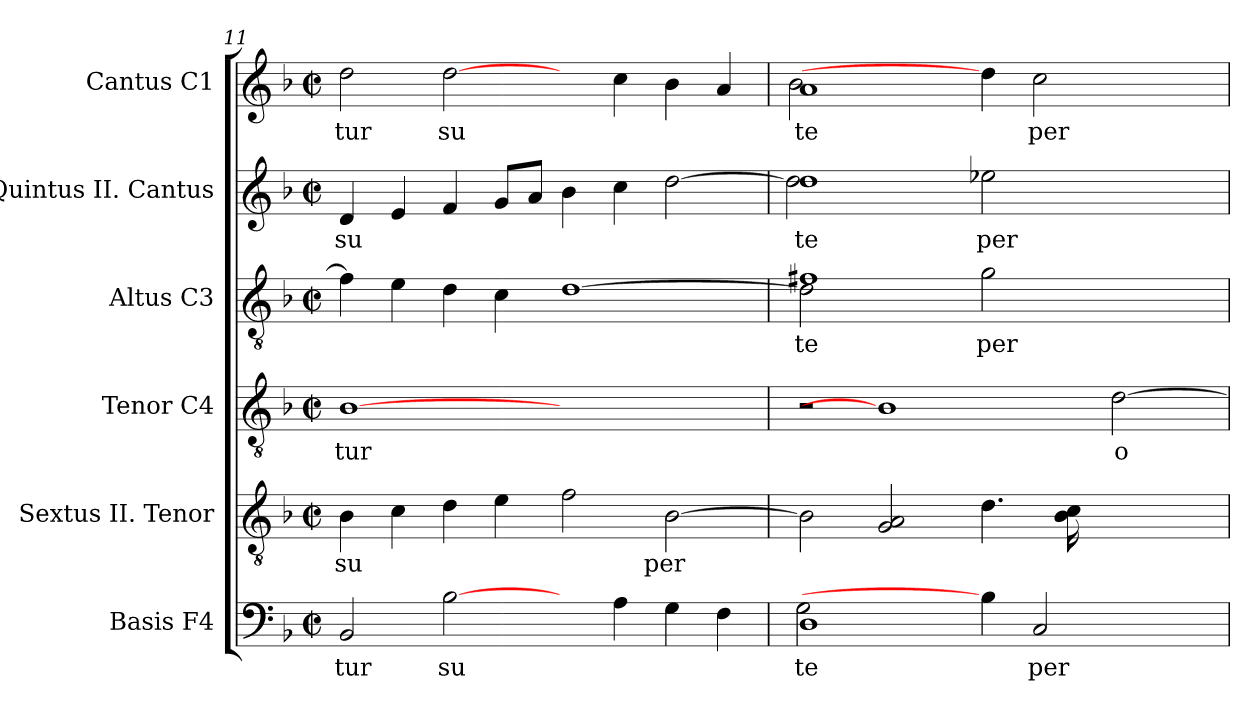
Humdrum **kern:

**kern	**text	**kern	**text	**kern	**text	**kern	**text	**kern	**text	**kern	**text
*part6	*part6	*part5	*part5	*part4	*part4	*part3	*part3	*part2	*part2	*part1	*part1
*staff6	*staff6	*staff5	*staff5	*staff4	*staff4	*staff3	*staff3	*staff2	*staff2	*staff1	*staff1
*I"Basis  F4	*	*I"Sextus  II. Tenor	*	*I"Tenor  C4	*	*I"Altus  C3	*	*I"Quintus  II. Cantus	*	*I"Cantus  C1	*
*I'B	*	*	*	*I'T	*	*I'A	*	*	*	*I'C	*
!!LO:PB:g=z
*clefF4	*	*clefGv2	*	*clefGv2	*	*clefGv2	*	*clefG2	*	*clefG2	*
*k[b-]	*	*k[b-]	*	*k[b-]	*	*k[b-]	*	*k[b-]	*	*k[b-]	*
*F:	*	*F:	*	*F:	*	*F:	*	*F:	*	*F:	*
*M2/2	*	*M2/2	*	*M2/2	*	*M2/2	*	*M2/2	*	*M2/2	*
*met(c|)	*	*met(c|)	*	*met(c|)	*	*met(c|)	*	*met(c|)	*	*met(c|)	*
=11	=11	=11	=11	=11	=11	=11	=11	=11	=11	=11	=11
!	!LO:LY:b:cj	!	!LO:LY:b:rj	!	!LO:LY:b:cj	!	!LO:LY:b:cj	!	!LO:LY:b:cj	!	!LO:LY:b:cj
2BB-/	-tur	4B-\	su-	[1B-	-tur	4f\]	--	4d/	su-	2dd\	-tur
!	!	!	!LO:LY:b:rj	!	!	!	!LO:LY:b:cj	!	!LO:LY:b:cj	!	!
.	.	4c\	--	.	.	4e\	--	4e/	--	.	.
!	!LO:LY:b:cj	!	!LO:LY:b:rj	!	!	!	!LO:LY:b:cj	!	!LO:LY:b:cj	!	!LO:LY:b:cj
[2B-\	su-	4d\	--	.	.	4d\	--	4f/	--	[2dd\	su-
!	!	!	!LO:LY:b:rj	!	!	!	!LO:LY:b:cj	!	!LO:LY:b:cj	!	!
.	.	4e\	--	.	.	4c\	--	8g/L	--	.	.
!	!	!	!	!	!	!	!	!	!LO:LY:b:cj	!	!
.	.	.	.	.	.	.	.	8a/J	--	.	.
!	!	!	!LO:LY:b:rj	!	!	!	!LO:LY:b:cj	!	!LO:LY:b:cj	!	!
4ryy	.	2f\	--	1ryy	.	[>1d	--	4b-\	--	4ryy	.
!	!LO:LY:b:cj	!	!	!	!	!	!	!	!LO:LY:b:cj	!	!LO:LY:b:cj
4A\	--	.	.	.	.	.	.	4cc\	--	4cc\	--
!	!LO:LY:b:cj	!	!LO:LY:b:rj	!	!	!	!	!	!LO:LY:b:cj	!	!LO:LY:b:cj
4G\	--	[>2B-\	-per	.	.	.	.	[>2dd\	--	4b-\	--
!	!LO:LY:b:cj	!	!	!	!	!	!	!	!	!	!LO:LY:b:cj
4F\	--	.	.	.	.	.	.	.	.	4a/	--
=12	=12	=12	=12	=12	=12	=12	=12	=12	=12	=12	=12
*^	*	*	*	*	*	*	*	*	*	*	*
!	!	!LO:LY:b:cj	!	!LO:LY:b:rj	!	!	!	!LO:LY:b:cj	!	!LO:LY:b:cj	!	!LO:LY:b:cj
*	*	*	*	*	*	*	*^	*	*^	*	*^	*
1D	2G\	-te	2B-\]	.	2r	.	1f#X	2d\]	-te	1dd	2dd\]	-te	1a	2b-\	-te
.	4ryy	.	2G/ 2A/	.	1B-]	.	.	2ryy	.	.	2ryy	.	.	4ryy	.
.	1ryy	.	.	.	.	.	.	.	.	.	.	.	.	1ryy	.
!	!	!	!	!	!	!	!	!	!LO:LY:b:cj	!	!	!LO:LY:b:cj	!	!	!
4B-\]	.	.	4.d\	.	.	.	2g\	1ryy	per	2ee-X\	1ryy	per	4dd\]	.	.
!	!	!LO:LY:b:cj	!	!	!	!	!	!	!	!	!	!	!	!	!LO:LY:b:cj
2C/	.	per	.	.	.	.	.	.	.	.	.	.	2cc\	.	per
!	!	!	!	!LO:LY:b:rj	!	!	!	!	!	!	!	!	!	!	!
.	.	.	16c\ 16B-\	-	.	.	.	.	.	.	.	.	.	.	.
.	.	.	2ryy	.	.	.	.	.	.	.	.	.	.	.	.
!	!	!	!	!	!	!LO:LY:b:cj	!	!	!	!	!	!	!	!	!
.	.	.	.	.	[>2d\	o-	2ryy	.	.	2ryy	.	.	.	.	.
4ryy	4ryy	.	.	.	.	.	.	.	.	.	.	.	4ryy	4ryy	.
.	.	.	16ryy	.	.	.	.	.	.	.	.	.	.	.	.
*	*	*	*	*	*	*	*v	*v	*	*	*	*	*v	*v	*
*v	*v	*	*	*	*	*	*	*	*v	*v	*	*	*
=	=	=	=	=	=	=	=	=	=	=	=
*-	*-	*-	*-	*-	*-	*-	*-	*-	*-	*-	*-
